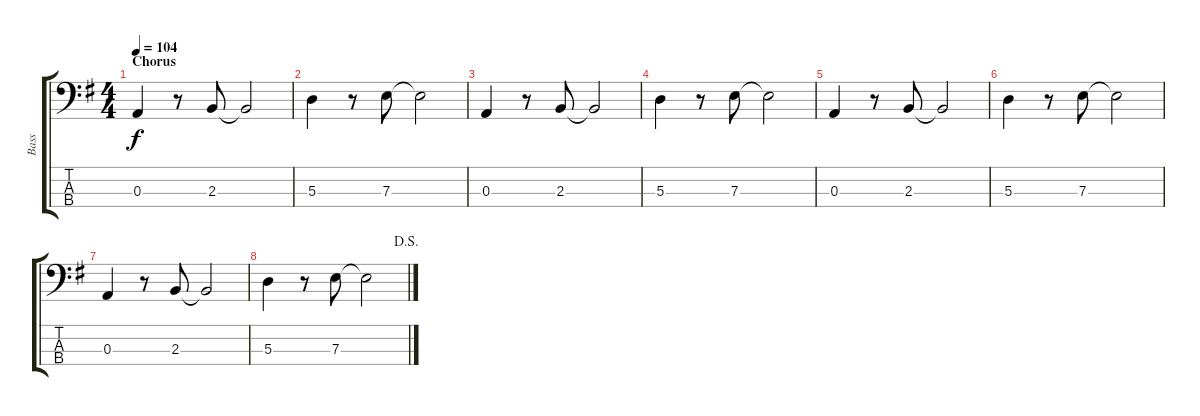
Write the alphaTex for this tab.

\track ("Bass" "Bass") {instrument electricbassfinger}
\staff {score tabs}
\tuning (G2 D2 A1 E1) {hide}
\ts (4 4)
\section ("" "Chorus")
\tempo 104
\clef f4
\ks g
0.3.4{dy f} r.8 2.3.8 2.3{t}.2 |
5.3.4 r.8 7.3.8 7.3{t}.2 |
0.3.4 r.8 2.3.8 2.3{t}.2 |
5.3.4 r.8 7.3.8 7.3{t}.2 |
0.3.4 r.8 2.3.8 2.3{t}.2 |
5.3.4 r.8 7.3.8 7.3{t}.2 |
0.3.4 r.8 2.3.8 2.3{t}.2 |
\jump dalsegno
5.3.4 r.8 7.3.8 7.3{t}.2
